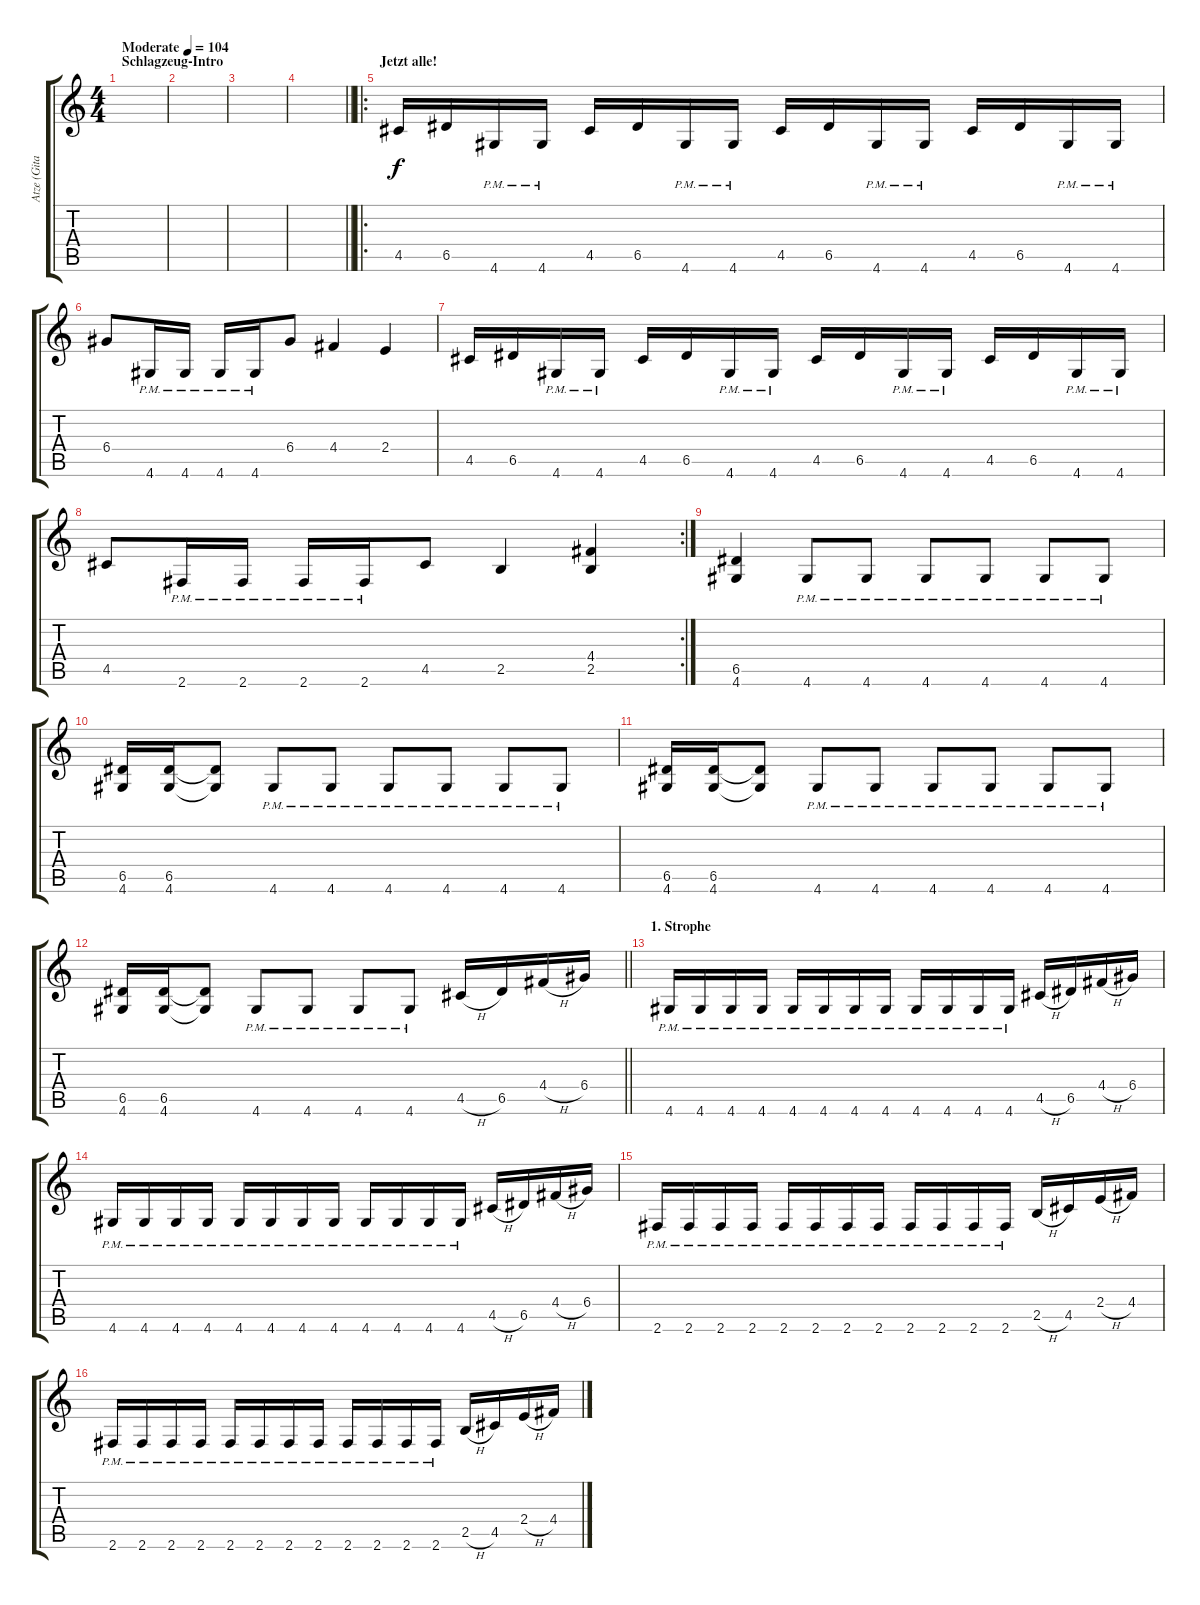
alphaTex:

\track ("Atze (Gitarre)" "Atze (Gita") {instrument distortionguitar}
\staff {score tabs}
\tuning (E4 B3 G3 D3 A2 E2) {hide}
\ts (4 4)
\section ("" "Schlagzeug-Intro")
\tempo (104 "Moderate")
\clef g2
\ks c
|
|
|
\barLineRight lightlight
|
\ro
\section ("" "Jetzt alle!")
4.5.16 6.5.16 4.6{pm}.16 4.6{pm}.16 4.5.16 6.5.16 4.6{pm}.16 4.6{pm}.16 4.5.16 6.5.16 4.6{pm}.16 4.6{pm}.16 4.5.16 6.5.16 4.6{pm}.16 4.6{pm}.16 |
6.4.8 4.6{pm}.16 4.6{pm}.16 4.6{pm}.16 4.6{pm}.16 6.4.8 4.4.4 2.4.4 |
4.5.16 6.5.16 4.6{pm}.16 4.6{pm}.16 4.5.16 6.5.16 4.6{pm}.16 4.6{pm}.16 4.5.16 6.5.16 4.6{pm}.16 4.6{pm}.16 4.5.16 6.5.16 4.6{pm}.16 4.6{pm}.16 |
\rc 2
4.5.8 2.6{pm}.16 2.6{pm}.16 2.6{pm}.16 2.6{pm}.16 4.5.8 2.5.4 (4.4 2.5).4 |
(6.5 4.6).4 4.6{pm}.8 4.6{pm}.8 4.6{pm}.8 4.6{pm}.8 4.6{pm}.8 4.6{pm}.8 |
(6.5 4.6).16 (6.5 4.6).16 (6.5{t} 4.6{t}).8 4.6{pm}.8 4.6{pm}.8 4.6{pm}.8 4.6{pm}.8 4.6{pm}.8 4.6{pm}.8 |
(6.5 4.6).16 (6.5 4.6).16 (6.5{t} 4.6{t}).8 4.6{pm}.8 4.6{pm}.8 4.6{pm}.8 4.6{pm}.8 4.6{pm}.8 4.6{pm}.8 |
\barLineRight lightlight
(6.5 4.6).16 (6.5 4.6).16 (6.5{t} 4.6{t}).8 4.6{pm}.8 4.6{pm}.8 4.6{pm}.8 4.6{pm}.8 4.5{h}.16 6.5.16 4.4{h}.16 6.4.16 |
\section ("" "1. Strophe")
4.6{pm}.16 4.6{pm}.16 4.6{pm}.16 4.6{pm}.16 4.6{pm}.16 4.6{pm}.16 4.6{pm}.16 4.6{pm}.16 4.6{pm}.16 4.6{pm}.16 4.6{pm}.16 4.6{pm}.16 4.5{h}.16 6.5.16 4.4{h}.16 6.4.16 |
4.6{pm}.16 4.6{pm}.16 4.6{pm}.16 4.6{pm}.16 4.6{pm}.16 4.6{pm}.16 4.6{pm}.16 4.6{pm}.16 4.6{pm}.16 4.6{pm}.16 4.6{pm}.16 4.6{pm}.16 4.5{h}.16 6.5.16 4.4{h}.16 6.4.16 |
2.6{pm}.16 2.6{pm}.16 2.6{pm}.16 2.6{pm}.16 2.6{pm}.16 2.6{pm}.16 2.6{pm}.16 2.6{pm}.16 2.6{pm}.16 2.6{pm}.16 2.6{pm}.16 2.6{pm}.16 2.5{h}.16 4.5.16 2.4{h}.16 4.4.16 |
2.6{pm}.16 2.6{pm}.16 2.6{pm}.16 2.6{pm}.16 2.6{pm}.16 2.6{pm}.16 2.6{pm}.16 2.6{pm}.16 2.6{pm}.16 2.6{pm}.16 2.6{pm}.16 2.6{pm}.16 2.5{h}.16 4.5.16 2.4{h}.16 4.4.16
